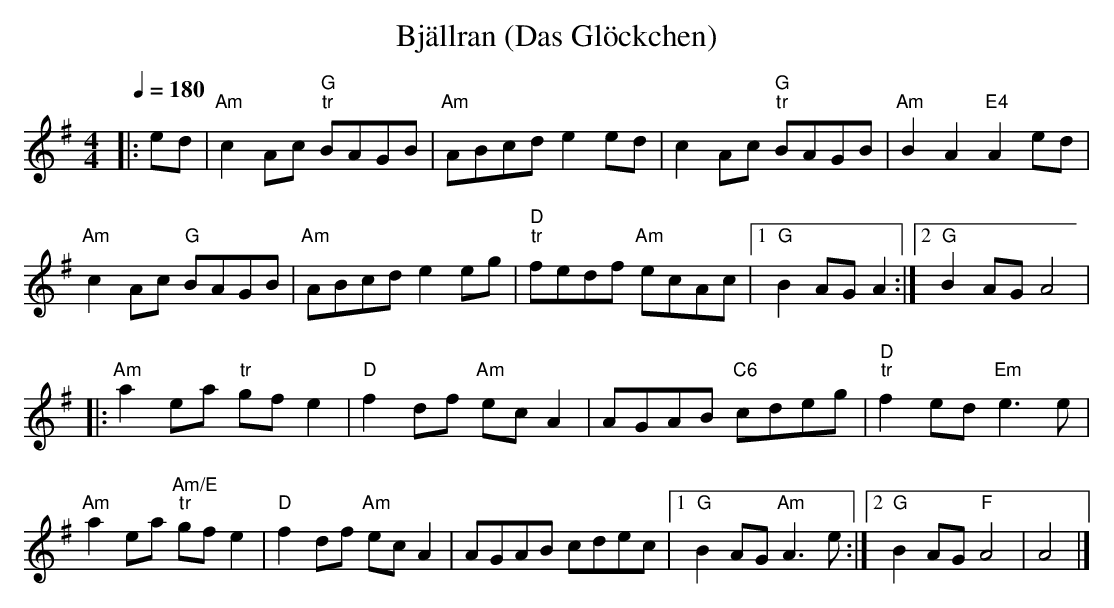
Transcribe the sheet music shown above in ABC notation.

X:1
T:Bjällran (Das Glöckchen)
M:4/4
L:1/8
Q:1/4=180
K:Em
|:ed|"Am"c2Ac "G""tr"BAGB|"Am"ABcd e2ed|c2Ac "G""tr"BAGB|"Am"B2A2 "E4"A2ed|!
"Am"c2Ac "G"BAGB|"Am"ABcd e2eg|"D""tr"fedf "Am"ecAc|1 "G"B2AGA2:|2 "G"B2AGA4|!
|:"Am"a2ea "tr"gfe2|"D"f2df "Am"ecA2|AGAB "C6"cdeg|"D""tr"f2ed "Em"e3e|!
"Am"a2ea "Am/E""tr"gfe2|"D"f2df "Am"ecA2|AGAB cdec|1"G"B2AG"Am"A3e:|2"G"B2AG"F"A4|A4|]
